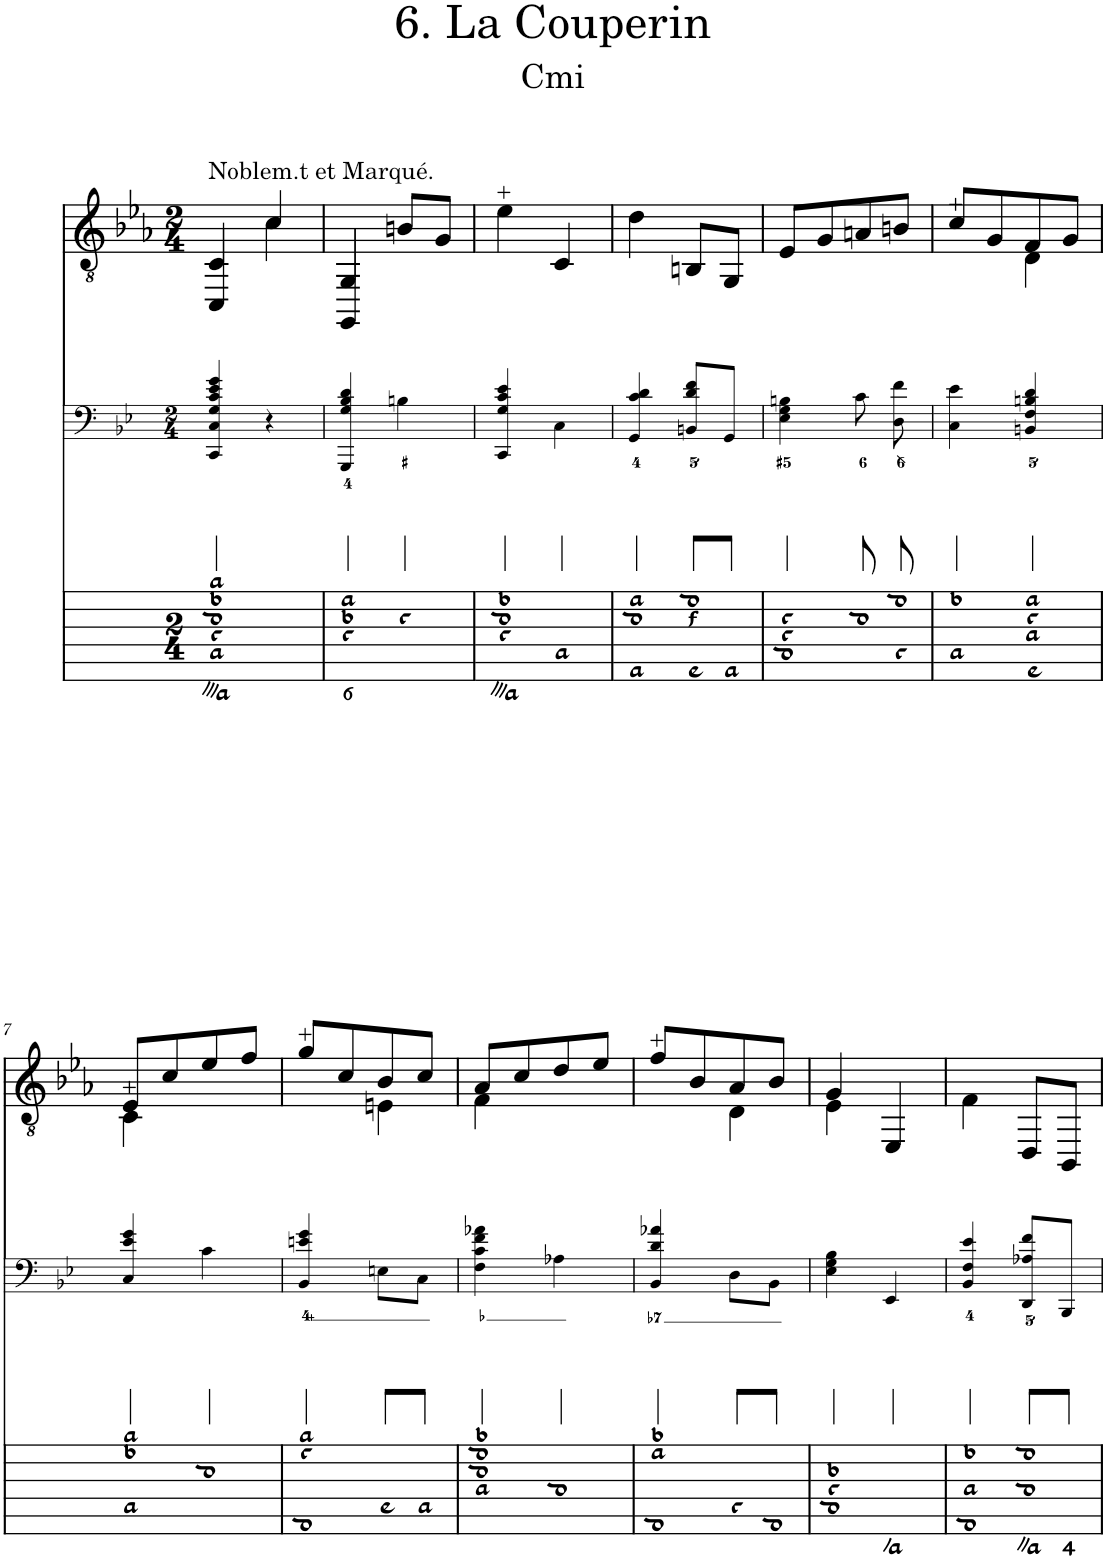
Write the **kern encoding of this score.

**kern	**kern	**kern
*part2	*part2	*part1
*staff3	*staff2	*staff1
*I"Continuo	*	*I"Viola da gamba
*stria6	*stria5	*
*	*clefF4	*clefGv2
*k[b-e-]	*k[b-e-]	*k[b-e-a-]
*M2/4	*M2/4	*M2/4
=1	=1	=1
*	*	*^
!	!	!LO:TX:a:t=Noblem.t et Marqué.	!
4CC/ 4C/ 4G/ 4c/ 4e-/ 4g/	4CC/ 4C/ 4G/ 4c/ 4e-/ 4g/	4C/	4CC/
4r	4r	4c/	4c\
=2	=2	=2	=2
4GGG/ 4G/ 4B-/ 4d/	4GGG/ 4G/ 4B-/ 4d/	4GG/	4GGG/
4B/	4Bn\	8Bn/L	4ryy
.	.	8G/J	.
*	*	*v	*v
=3	=3	=3
4CC/ 4G/ 4c/ 4e-/	4CC/ 4G/ 4c/ 4e-/	4e-\
4C/	4C\	4C/
=4	=4	=4
4GG/ 4c/ 4d/	4GG/ 4c/ 4d/	4d\
8BB#X/ 8d/ 8f/L	8BBn/ 8d/ 8f/L	8BBn/L
8GG/J	8GG/J	8GG/J
=5	=5	=5
4E-/ 4G/ 4B/	4E-\ 4G\ 4Bn\	8E-/L
.	.	8G/
8c/	8c\	8An/
8D/ 8f/	8D\ 8f\	8Bn/J
=6	=6	=6
*	*	*^
4C/ 4e-/	4C\ 4e-\	8c/L	4ryy
.	.	8G/	.
4BB#X/ 4F/ 4B/ 4d/	4BBn/ 4F/ 4Bn/ 4d/	8F/	4D\
.	.	8G/J	.
!!LO:LB:g=z	!!
=7	=7	=7	=7
4C/ 4e-/ 4g/	4C/ 4e-/ 4g/	8E-/L	4C\
.	.	8c/	.
4c/	4c\	8e-/	4ryy
.	.	8f/J	.
=8	=8	=8	=8
4BB-/ 4e/ 4g/	4BB-/ 4en/ 4g/	8g/L	4ryy
.	.	8c/	.
8E#X/L	8En\L	8B-/	4En\
8C/J	8C\J	8c/J	.
=9	=9	=9	=9
4F/ 4c/ 4f/ 4a-/	4F\ 4c\ 4f\ 4a-X\	8A-/L	4F\
.	.	8c/	.
4A-X/	4A-X\	8d/	4ryy
.	.	8e-/J	.
=10	=10	=10	=10
4BB-/ 4d/ 4a-/	4BB-/ 4d/ 4a-X/	8f/L	4ryy
.	.	8B-/	.
8D/L	8D\L	8A-/	4D\
8BB-/J	8BB-\J	8B-/J	.
=11	=11	=11	=11
4E-/ 4G/ 4B-/	4E-\ 4G\ 4B-\	4G/	4E-\
4EE-/	4EE-/	4EE-/	4ryy
*	*	*v	*v
=12	=12	=12
4BB-/ 4F/ 4e-/	4BB-/ 4F/ 4e-/	4F\
8DD/ 8A-/ 8f/L	8DD/ 8A-X/ 8f/L	8DD/L
8BBB-/J	8BBB-/J	8BBB-/J
=	=	=
*-	*-	*-
